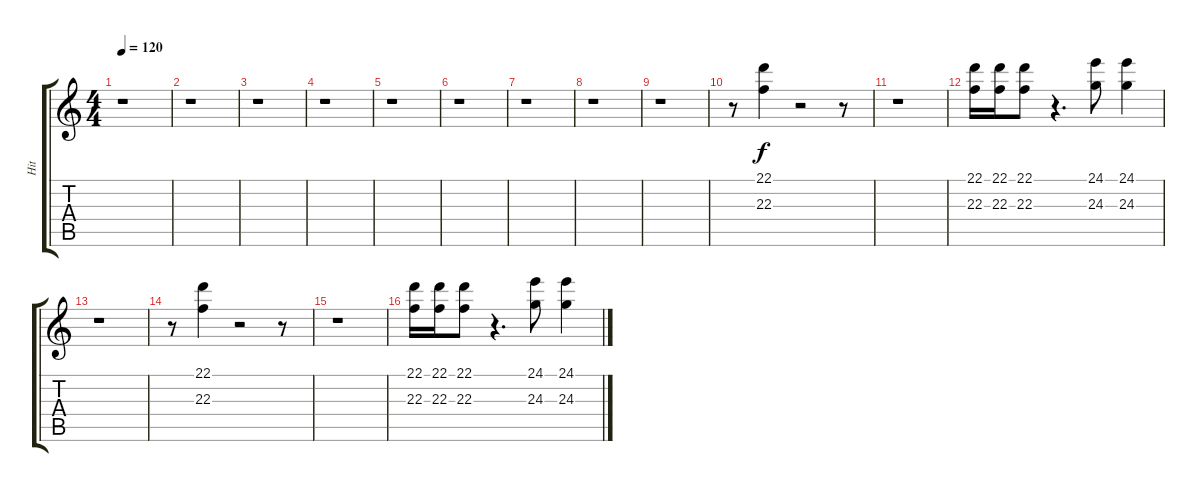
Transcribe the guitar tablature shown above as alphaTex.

\track ("Hit" "Hit") {instrument orchestrahit}
\staff {score tabs}
\tuning (E4 B3 G3 D3 A2 E2) {hide}
\ts (4 4)
\tempo 120
\clef g2
\ks c
r.1{dy f} |
r.1 |
r.1 |
r.1 |
r.1 |
r.1 |
r.1 |
r.1 |
r.1 |
r.8 (22.1 22.3).4 r.2 r.8 |
r.1 |
(22.1 22.3).16 (22.1 22.3).16 (22.1 22.3).8 r.4{d} (24.1 24.3).8 (24.1 24.3).4 |
r.1 |
r.8 (22.1 22.3).4 r.2 r.8 |
r.1 |
(22.1 22.3).16 (22.1 22.3).16 (22.1 22.3).8 r.4{d} (24.1 24.3).8 (24.1 24.3).4
